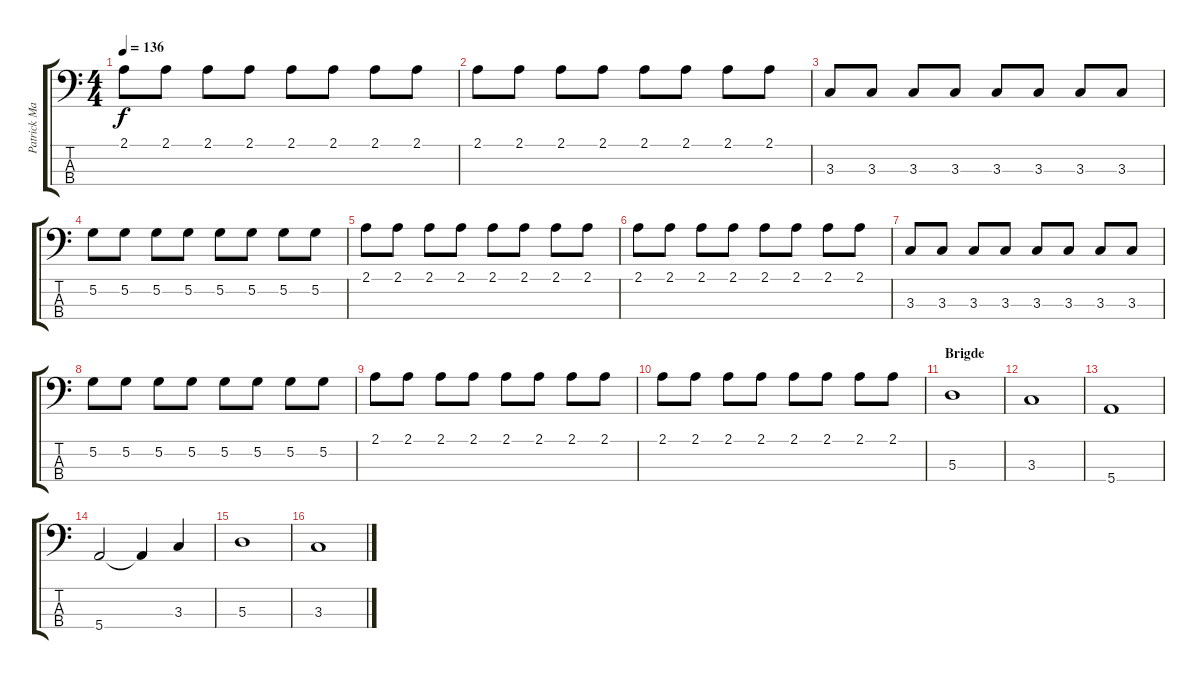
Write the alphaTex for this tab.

\track ("Patrick Mattews" "Patrick Ma") {instrument electricbasspick}
\staff {score tabs}
\tuning (G2 D2 A1 E1) {hide}
\ts (4 4)
\tempo 136
\clef f4
\ks c
2.1.8{dy f} 2.1.8 2.1.8 2.1.8 2.1.8 2.1.8 2.1.8 2.1.8 |
2.1.8 2.1.8 2.1.8 2.1.8 2.1.8 2.1.8 2.1.8 2.1.8 |
3.3.8 3.3.8 3.3.8 3.3.8 3.3.8 3.3.8 3.3.8 3.3.8 |
5.2.8 5.2.8 5.2.8 5.2.8 5.2.8 5.2.8 5.2.8 5.2.8 |
2.1.8 2.1.8 2.1.8 2.1.8 2.1.8 2.1.8 2.1.8 2.1.8 |
2.1.8 2.1.8 2.1.8 2.1.8 2.1.8 2.1.8 2.1.8 2.1.8 |
3.3.8 3.3.8 3.3.8 3.3.8 3.3.8 3.3.8 3.3.8 3.3.8 |
5.2.8 5.2.8 5.2.8 5.2.8 5.2.8 5.2.8 5.2.8 5.2.8 |
2.1.8 2.1.8 2.1.8 2.1.8 2.1.8 2.1.8 2.1.8 2.1.8 |
2.1.8 2.1.8 2.1.8 2.1.8 2.1.8 2.1.8 2.1.8 2.1.8 |
\section ("" "Brigde")
5.3.1 |
3.3.1 |
5.4.1 |
5.4.2 5.4{t}.4 3.3.4 |
5.3.1 |
3.3.1
